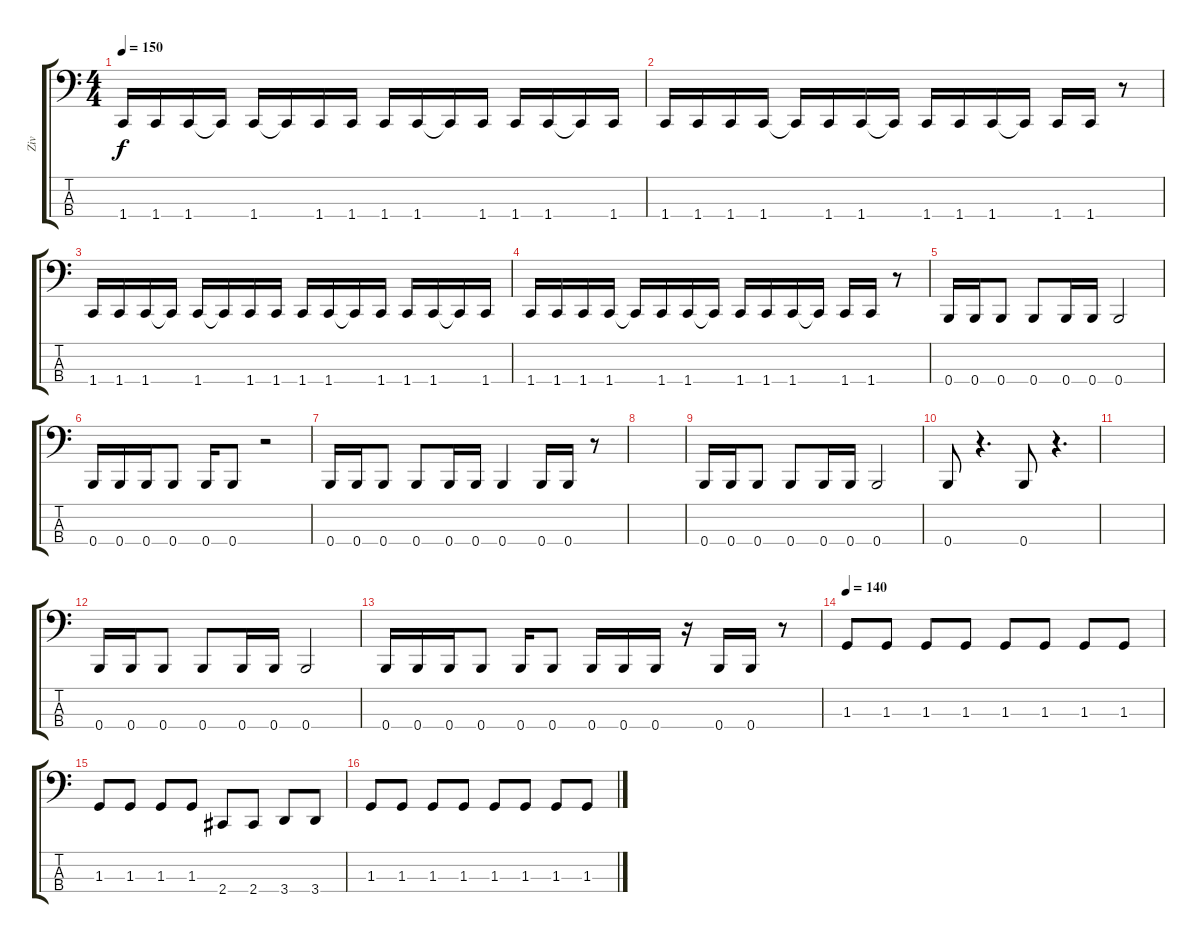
\track ("Ziv" "Ziv") {instrument electricbasspick}
\staff {score tabs}
\tuning (E2 B1 Gb1 B0) {hide}
\ts (4 4)
\tempo 150
\clef f4
\ks c
1.4.16{dy f} 1.4.16 1.4.16 1.4{t}.16 1.4.16 1.4{t}.16 1.4.16 1.4.16 1.4.16 1.4.16 1.4{t}.16 1.4.16 1.4.16 1.4.16 1.4{t}.16 1.4.16 |
1.4.16 1.4.16 1.4.16 1.4.16 1.4{t}.16 1.4.16 1.4.16 1.4{t}.16 1.4.16 1.4.16 1.4.16 1.4{t}.16 1.4.16 1.4.16 r.8 |
1.4.16 1.4.16 1.4.16 1.4{t}.16 1.4.16 1.4{t}.16 1.4.16 1.4.16 1.4.16 1.4.16 1.4{t}.16 1.4.16 1.4.16 1.4.16 1.4{t}.16 1.4.16 |
1.4.16 1.4.16 1.4.16 1.4.16 1.4{t}.16 1.4.16 1.4.16 1.4{t}.16 1.4.16 1.4.16 1.4.16 1.4{t}.16 1.4.16 1.4.16 r.8 |
0.4.16 0.4.16 0.4.8 0.4.8 0.4.16 0.4.16 0.4.2 |
0.4.16 0.4.16 0.4.16 0.4.8 0.4.16 0.4.8 r.2 |
0.4.16 0.4.16 0.4.8 0.4.8 0.4.16 0.4.16 0.4.4 0.4.16 0.4.16 r.8 |
|
0.4.16 0.4.16 0.4.8 0.4.8 0.4.16 0.4.16 0.4.2 |
0.4.8 r.4{d} 0.4.8 r.4{d} |
|
0.4.16 0.4.16 0.4.8 0.4.8 0.4.16 0.4.16 0.4.2 |
0.4.16 0.4.16 0.4.16 0.4.8 0.4.16 0.4.8 0.4.16 0.4.16 0.4.16 r.16 0.4.16 0.4.16 r.8 |
\tempo 140
1.3.8 1.3.8 1.3.8 1.3.8 1.3.8 1.3.8 1.3.8 1.3.8 |
1.3.8 1.3.8 1.3.8 1.3.8 2.4.8 2.4.8 3.4.8 3.4.8 |
1.3.8 1.3.8 1.3.8 1.3.8 1.3.8 1.3.8 1.3.8 1.3.8
